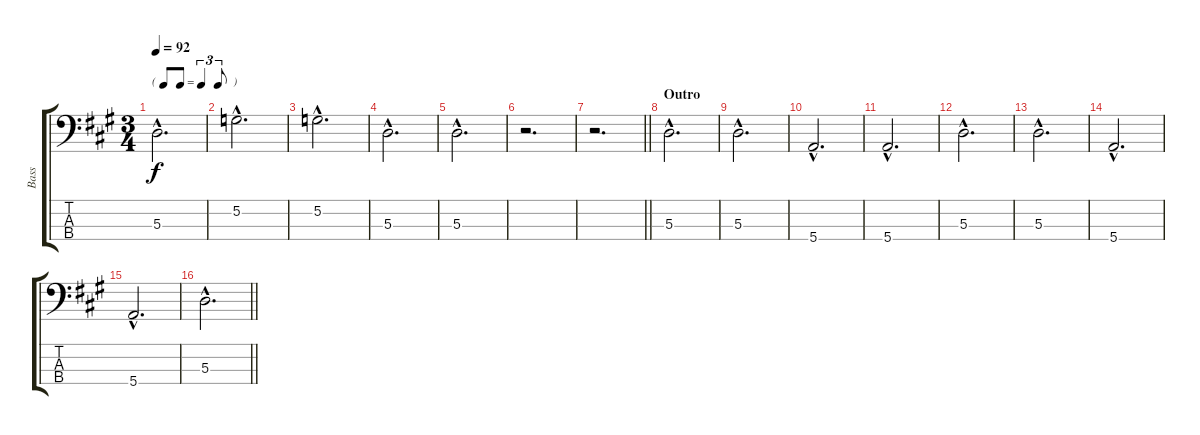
\track ("Bass" "Bass") {instrument electricbassfinger}
\staff {score tabs}
\tuning (G2 D2 A1 E1) {hide}
\ts (3 4)
\tf triplet8th
\tempo 92
\clef f4
\ks a
5.3{hac}.2{d dy f} |
5.2{hac}.2{d} |
5.2{hac}.2{d} |
5.3{hac}.2{d} |
5.3{hac}.2{d} |
r.2{d} |
\barLineRight lightlight
r.2{d} |
\section ("" "Outro")
5.3{hac}.2{d} |
5.3{hac}.2{d volume 5} |
5.4{hac}.2{d} |
5.4{hac}.2{d} |
5.3{hac}.2{d} |
5.3{hac}.2{d volume 0} |
5.4{hac}.2{d} |
5.4{hac}.2{d} |
\barLineRight lightlight
5.3{hac}.2{d}
